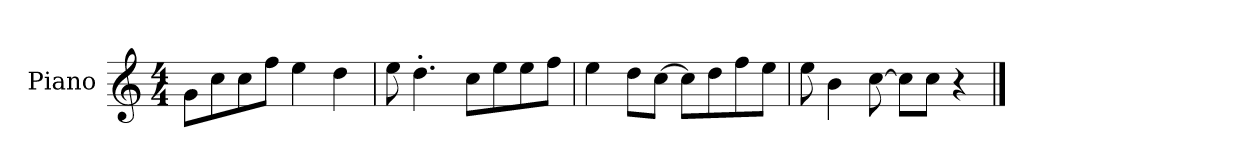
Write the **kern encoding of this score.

**kern
*part1
*staff1
*I"Piano
*I'P-no
*clefG2
*k[]
*M4/4
*MM90
=1
8g\L
8cc\
8cc\
8ff\J
4ee\
4dd\
=2
8ee\
4.dd'\
8cc\L
8ee\
8ee\
8ff\J
=3
4ee\
8dd\L
[8cc\J
8cc\L]
8dd\
8ff\
8ee\J
=4
8ee\
4b\
[8cc\
8cc\L]
8cc\J
4r
==
*-
